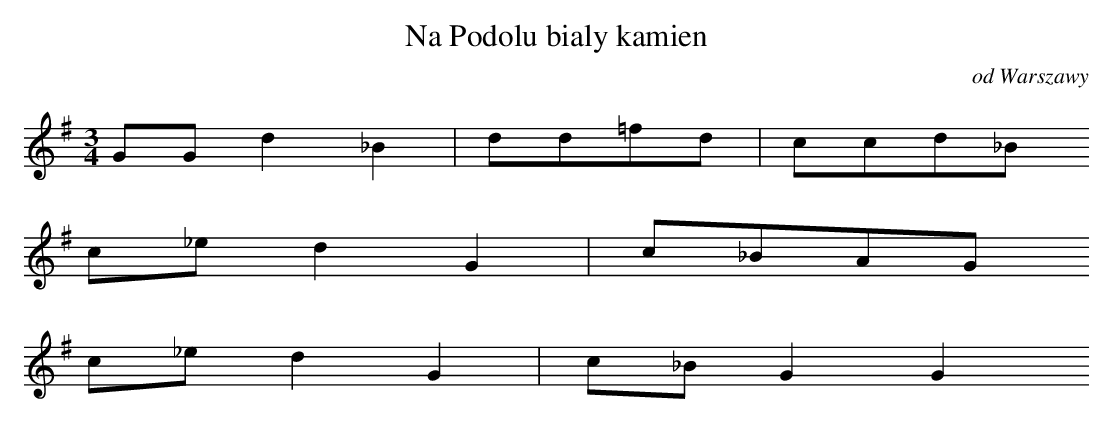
X:1
T: Na Podolu bialy kamien
O: od Warszawy
M: 3/4
L: 1/8
K: G
GGd2_B2 | dd=fd | ccd_B
c_ed2G2 | c_BAG
c_ed2G2 | c_BG2G2
